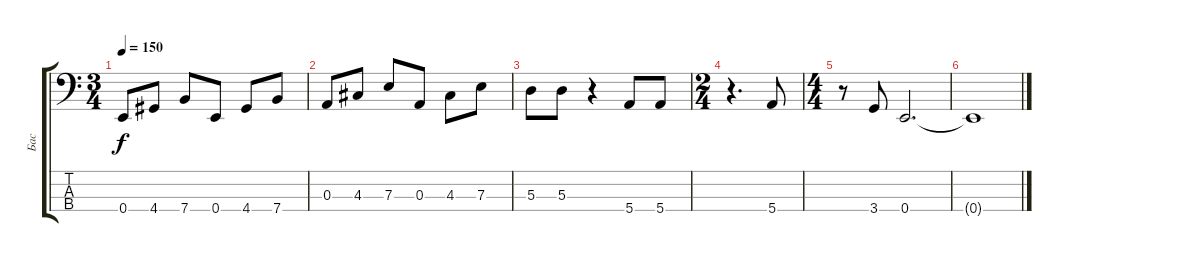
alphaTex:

\track ("Бас" "Бас") {instrument electricbassfinger}
\staff {score tabs}
\tuning (G2 D2 A1 E1) {hide}
\ts (3 4)
\tempo 150
\clef f4
\ks c
0.4{t}.8{dy f} 4.4.8 7.4.8 0.4.8 4.4.8 7.4.8 |
0.3.8 4.3.8 7.3.8 0.3.8 4.3.8 7.3.8 |
5.3.8 5.3.8 r.4 5.4.8 5.4.8 |
\ts (2 4)
r.4{d} 5.4.8 |
\ts (4 4)
r.8 3.4.8 0.4.2{d} |
0.4{t}.1
